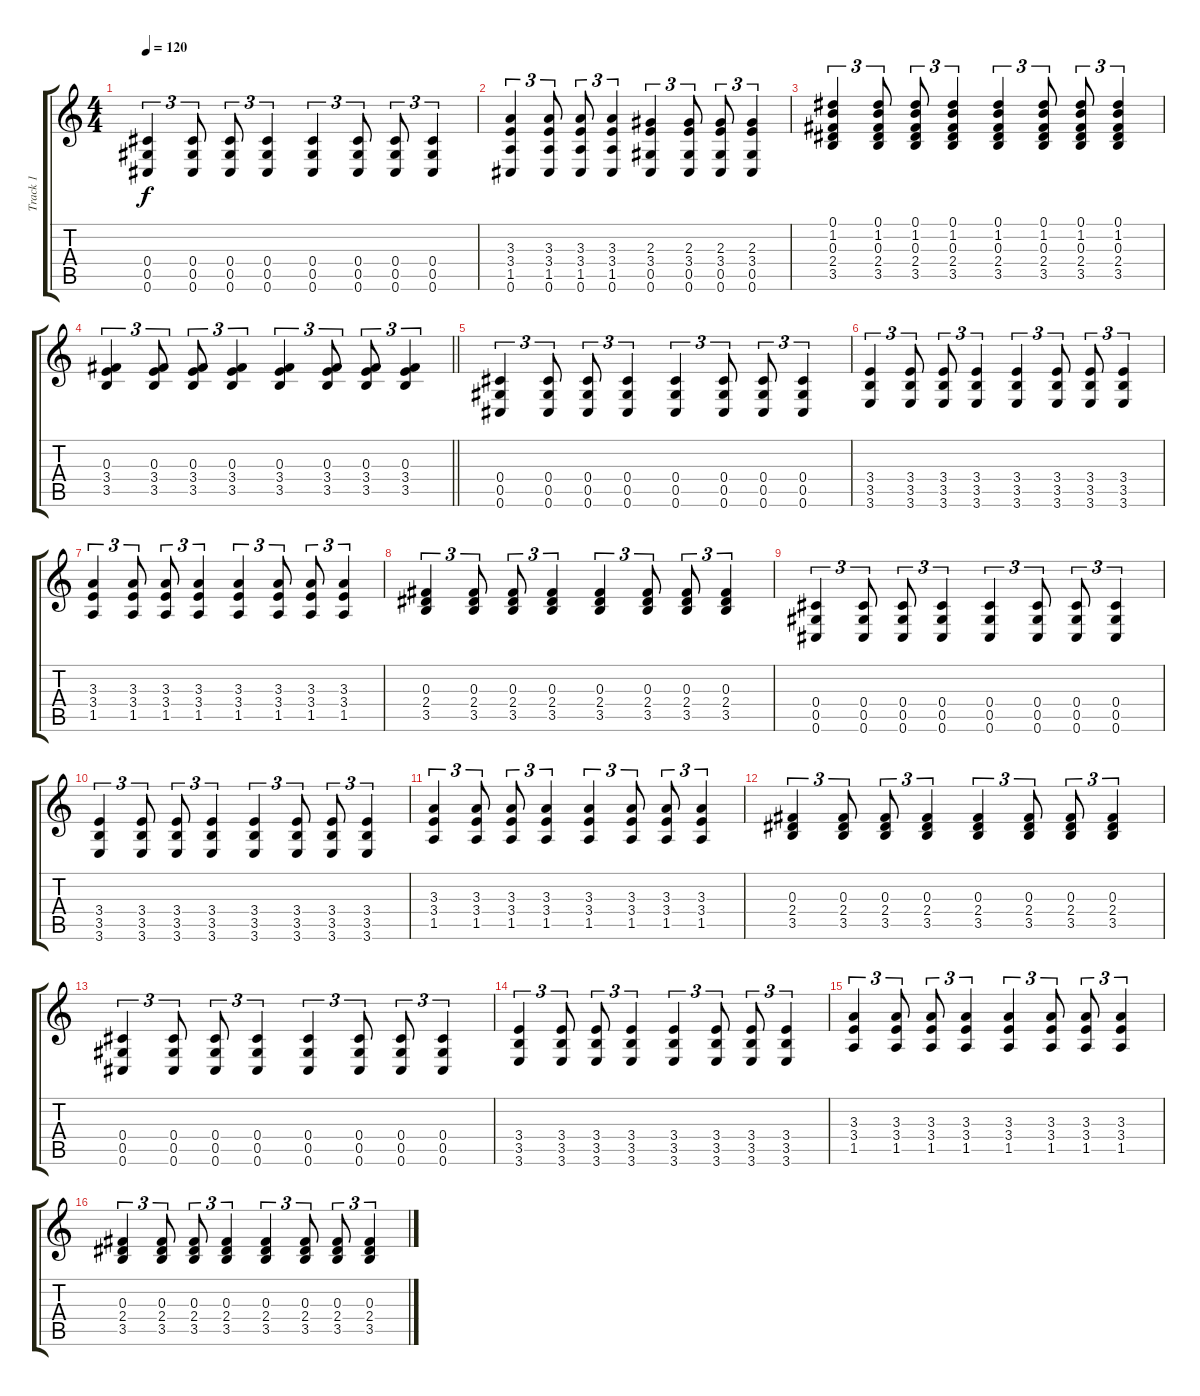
\track ("Track 1" "Track 1") {instrument distortionguitar}
\staff {score tabs}
\tuning (Eb4 Bb3 Gb3 Db3 Ab2 Db2) {hide}
\ts (4 4)
\tempo 120
\clef g2
\ks c
(0.4 0.5 0.6).4{tu (3 2) dy f} (0.4 0.5 0.6).8{tu (3 2)} (0.4 0.5 0.6).8{tu (3 2)} (0.4 0.5 0.6).4{tu (3 2)} (0.4 0.5 0.6).4{tu (3 2)} (0.4 0.5 0.6).8{tu (3 2)} (0.4 0.5 0.6).8{tu (3 2)} (0.4 0.5 0.6).4{tu (3 2)} |
(3.3 3.4 1.5 0.6).4{tu (3 2)} (3.3 3.4 1.5 0.6).8{tu (3 2)} (3.3 3.4 1.5 0.6).8{tu (3 2)} (3.3 3.4 1.5 0.6).4{tu (3 2)} (2.3 3.4 0.5 0.6).4{tu (3 2)} (2.3 3.4 0.5 0.6).8{tu (3 2)} (2.3 3.4 0.5 0.6).8{tu (3 2)} (2.3 3.4 0.5 0.6).4{tu (3 2)} |
(0.1 1.2 0.3 2.4 3.5).4{tu (3 2)} (0.1 1.2 0.3 2.4 3.5).8{tu (3 2)} (0.1 1.2 0.3 2.4 3.5).8{tu (3 2)} (0.1 1.2 0.3 2.4 3.5).4{tu (3 2)} (0.1 1.2 0.3 2.4 3.5).4{tu (3 2)} (0.1 1.2 0.3 2.4 3.5).8{tu (3 2)} (0.1 1.2 0.3 2.4 3.5).8{tu (3 2)} (0.1 1.2 0.3 2.4 3.5).4{tu (3 2)} |
\barLineRight lightlight
(0.3 3.4 3.5).4{tu (3 2)} (0.3 3.4 3.5).8{tu (3 2)} (0.3 3.4 3.5).8{tu (3 2)} (0.3 3.4 3.5).4{tu (3 2)} (0.3 3.4 3.5).4{tu (3 2)} (0.3 3.4 3.5).8{tu (3 2)} (0.3 3.4 3.5).8{tu (3 2)} (0.3 3.4 3.5).4{tu (3 2)} |
(0.4 0.5 0.6).4{tu (3 2)} (0.4 0.5 0.6).8{tu (3 2)} (0.4 0.5 0.6).8{tu (3 2)} (0.4 0.5 0.6).4{tu (3 2)} (0.4 0.5 0.6).4{tu (3 2)} (0.4 0.5 0.6).8{tu (3 2)} (0.4 0.5 0.6).8{tu (3 2)} (0.4 0.5 0.6).4{tu (3 2)} |
(3.4 3.5 3.6).4{tu (3 2)} (3.4 3.5 3.6).8{tu (3 2)} (3.4 3.5 3.6).8{tu (3 2)} (3.4 3.5 3.6).4{tu (3 2)} (3.4 3.5 3.6).4{tu (3 2)} (3.4 3.5 3.6).8{tu (3 2)} (3.4 3.5 3.6).8{tu (3 2)} (3.4 3.5 3.6).4{tu (3 2)} |
(3.3 3.4 1.5).4{tu (3 2)} (3.3 3.4 1.5).8{tu (3 2)} (3.3 3.4 1.5).8{tu (3 2)} (3.3 3.4 1.5).4{tu (3 2)} (3.3 3.4 1.5).4{tu (3 2)} (3.3 3.4 1.5).8{tu (3 2)} (3.3 3.4 1.5).8{tu (3 2)} (3.3 3.4 1.5).4{tu (3 2)} |
(0.3 2.4 3.5).4{tu (3 2)} (0.3 2.4 3.5).8{tu (3 2)} (0.3 2.4 3.5).8{tu (3 2)} (0.3 2.4 3.5).4{tu (3 2)} (0.3 2.4 3.5).4{tu (3 2)} (0.3 2.4 3.5).8{tu (3 2)} (0.3 2.4 3.5).8{tu (3 2)} (0.3 2.4 3.5).4{tu (3 2)} |
(0.4 0.5 0.6).4{tu (3 2)} (0.4 0.5 0.6).8{tu (3 2)} (0.4 0.5 0.6).8{tu (3 2)} (0.4 0.5 0.6).4{tu (3 2)} (0.4 0.5 0.6).4{tu (3 2)} (0.4 0.5 0.6).8{tu (3 2)} (0.4 0.5 0.6).8{tu (3 2)} (0.4 0.5 0.6).4{tu (3 2)} |
(3.4 3.5 3.6).4{tu (3 2)} (3.4 3.5 3.6).8{tu (3 2)} (3.4 3.5 3.6).8{tu (3 2)} (3.4 3.5 3.6).4{tu (3 2)} (3.4 3.5 3.6).4{tu (3 2)} (3.4 3.5 3.6).8{tu (3 2)} (3.4 3.5 3.6).8{tu (3 2)} (3.4 3.5 3.6).4{tu (3 2)} |
(3.3 3.4 1.5).4{tu (3 2)} (3.3 3.4 1.5).8{tu (3 2)} (3.3 3.4 1.5).8{tu (3 2)} (3.3 3.4 1.5).4{tu (3 2)} (3.3 3.4 1.5).4{tu (3 2)} (3.3 3.4 1.5).8{tu (3 2)} (3.3 3.4 1.5).8{tu (3 2)} (3.3 3.4 1.5).4{tu (3 2)} |
(0.3 2.4 3.5).4{tu (3 2)} (0.3 2.4 3.5).8{tu (3 2)} (0.3 2.4 3.5).8{tu (3 2)} (0.3 2.4 3.5).4{tu (3 2)} (0.3 2.4 3.5).4{tu (3 2)} (0.3 2.4 3.5).8{tu (3 2)} (0.3 2.4 3.5).8{tu (3 2)} (0.3 2.4 3.5).4{tu (3 2)} |
(0.4 0.5 0.6).4{tu (3 2)} (0.4 0.5 0.6).8{tu (3 2)} (0.4 0.5 0.6).8{tu (3 2)} (0.4 0.5 0.6).4{tu (3 2)} (0.4 0.5 0.6).4{tu (3 2)} (0.4 0.5 0.6).8{tu (3 2)} (0.4 0.5 0.6).8{tu (3 2)} (0.4 0.5 0.6).4{tu (3 2)} |
(3.4 3.5 3.6).4{tu (3 2)} (3.4 3.5 3.6).8{tu (3 2)} (3.4 3.5 3.6).8{tu (3 2)} (3.4 3.5 3.6).4{tu (3 2)} (3.4 3.5 3.6).4{tu (3 2)} (3.4 3.5 3.6).8{tu (3 2)} (3.4 3.5 3.6).8{tu (3 2)} (3.4 3.5 3.6).4{tu (3 2)} |
(3.3 3.4 1.5).4{tu (3 2)} (3.3 3.4 1.5).8{tu (3 2)} (3.3 3.4 1.5).8{tu (3 2)} (3.3 3.4 1.5).4{tu (3 2)} (3.3 3.4 1.5).4{tu (3 2)} (3.3 3.4 1.5).8{tu (3 2)} (3.3 3.4 1.5).8{tu (3 2)} (3.3 3.4 1.5).4{tu (3 2)} |
(0.3 2.4 3.5).4{tu (3 2)} (0.3 2.4 3.5).8{tu (3 2)} (0.3 2.4 3.5).8{tu (3 2)} (0.3 2.4 3.5).4{tu (3 2)} (0.3 2.4 3.5).4{tu (3 2)} (0.3 2.4 3.5).8{tu (3 2)} (0.3 2.4 3.5).8{tu (3 2)} (0.3 2.4 3.5).4{tu (3 2)}
